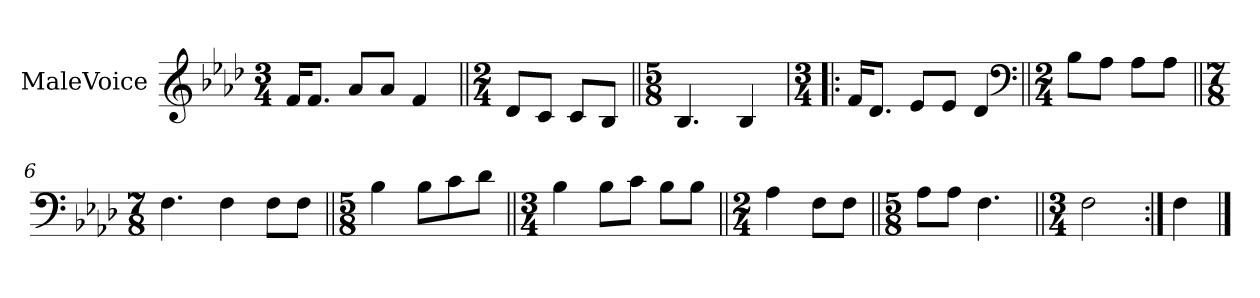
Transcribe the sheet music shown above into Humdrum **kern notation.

**kern
*part1
*staff1
*I"MaleVoice
*clefG2
*k[b-e-a-d-]
*M3/4
*MM104
=1
16f/KL
8.f/J
8a-/L
8a-/J
4f
=2||
*M2/4
8d-/L
8c/J
8c/L
8B-/J
=3||
*M5/8
4.B-
4B-
=4!|:
*M3/4
16f/KL
8.d-/J
8e-/L
8e-/J
4d-
*clefF4
=5||
*M2/4
8B-\L
8A-\J
8A-\L
8A-\J
=6||
*M7/8
4.F
4F
8F\L
8F\J
=7||
*M5/8
4B-
8B-\L
8c\
8d-\J
=8||
*M3/4
4B-
8B-\L
8c\J
8B-\L
8B-\J
=9||
*M2/4
4A-
8F\L
8F\J
=10||
*M5/8
8A-\L
8A-\J
4.F
=11||
*M3/4
2F
=12:|!
4F
==
*-
